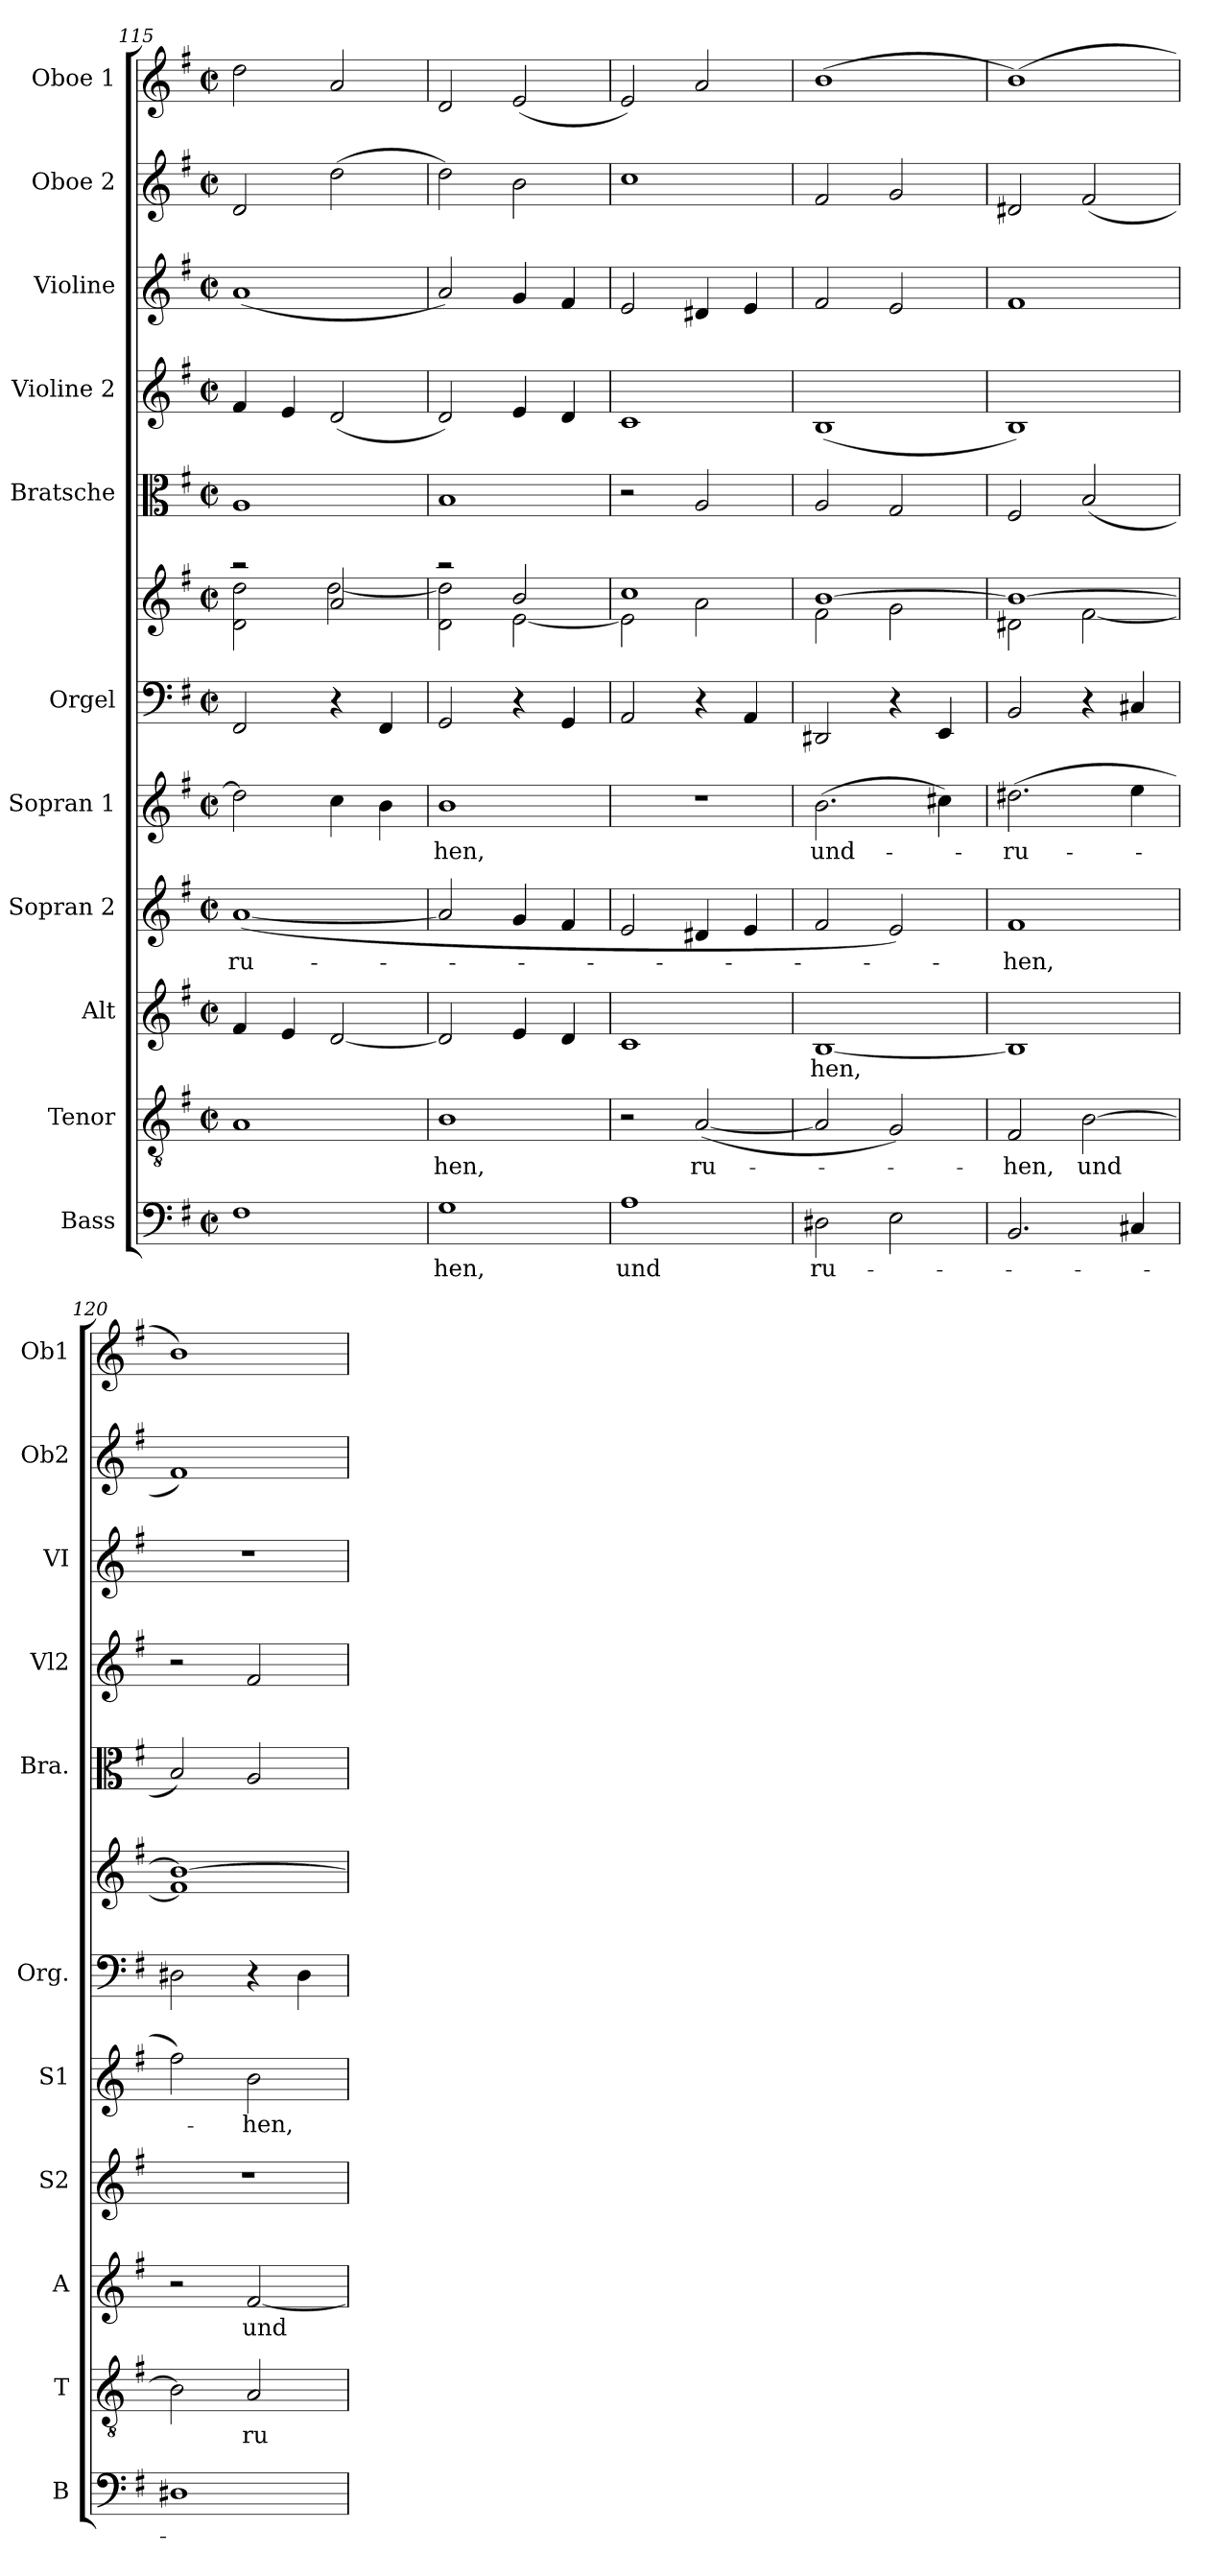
**kern	**text	**kern	**text	**kern	**text	**kern	**text	**kern	**text	**kern	**kern	**kern	**kern	**kern	**kern	**kern
*part11	*part11	*part10	*part10	*part9	*part9	*part8	*part8	*part7	*part7	*part6	*part6	*part5	*part4	*part3	*part2	*part1
*staff12	*staff12	*staff11	*staff11	*staff10	*staff10	*staff9	*staff9	*staff8	*staff8	*staff7	*staff6	*staff5	*staff4	*staff3	*staff2	*staff1
*I"Bass	*	*I"Tenor	*	*I"Alt	*	*I"Sopran 2	*	*I"Sopran 1	*	*I"Orgel	*	*I"Bratsche	*I"Violine 2	*I"Violine	*I"Oboe 2	*I"Oboe 1
*I'B	*	*I'T	*	*I'A	*	*I'S2	*	*I'S1	*	*I'Org.	*	*I'Bra.	*I'Vl2	*I'VI	*I'Ob2	*I'Ob1
*clefF4	*	*clefGv2	*	*clefG2	*	*clefG2	*	*clefG2	*	*clefF4	*clefG2	*clefC3	*clefG2	*clefG2	*clefG2	*clefG2
*k[f#]	*	*k[f#]	*	*k[f#]	*	*k[f#]	*	*k[f#]	*	*k[f#]	*k[f#]	*k[f#]	*k[f#]	*k[f#]	*k[f#]	*k[f#]
*M2/2	*	*M2/2	*	*M2/2	*	*M2/2	*	*M2/2	*	*M2/2	*M2/2	*M2/2	*M2/2	*M2/2	*M2/2	*M2/2
*met(c|)	*	*met(c|)	*	*met(c|)	*	*met(c|)	*	*met(c|)	*	*met(c|)	*met(c|)	*met(c|)	*met(c|)	*met(c|)	*met(c|)	*met(c|)
=115	=115	=115	=115	=115	=115	=115	=115	=115	=115	=115	=115	=115	=115	=115	=115	=115
!	!	!	!	!	!	!	!LO:LY:b	!	!	!	!	!	!	!	!	!
*	*	*	*	*	*	*	*	*	*	*	*^	*	*	*	*	*
1F#	.	1A	.	4f#/	.	([1a	ru-	2dd\]	.	2FF#/	2r	2d\ 2dd\	1A	4f#/	(1a	2d/	2dd\
.	.	.	.	4e/	.	.	.	.	.	.	.	.	.	4e/	.	.	.
.	.	.	.	[2d/	.	.	.	4cc\	.	4r	2a/	[2dd\	.	(2d/	.	(2dd\	2a/
.	.	.	.	.	.	.	.	4b\	.	4FF#/	.	.	.	.	.	.	.
!!LO:PB:g=z
=116	=116	=116	=116	=116	=116	=116	=116	=116	=116	=116	=116	=116	=116	=116	=116	=116	=116
!	!LO:LY:b	!	!LO:LY:b	!	!	!	!	!	!LO:LY:b	!	!	!	!	!	!	!	!
1G	-hen,	1B	-hen,	2d/]	.	2a/]	.	1b	-hen,	2GG/	2r	2d\ 2dd\]	1B	2d/)	2a/)	2dd\)	2d/
.	.	.	.	4e/	.	4g/	.	.	.	4r	2b/	[2e\	.	4e/	4g/	2b\	(2e/
.	.	.	.	4d/	.	4f#/	.	.	.	4GG/	.	.	.	4d/	4f#/	.	.
=117	=117	=117	=117	=117	=117	=117	=117	=117	=117	=117	=117	=117	=117	=117	=117	=117	=117
!	!LO:LY:b	!	!	!	!	!	!	!	!	!	!	!	!	!	!	!	!
1A	und	2r	.	1c	.	2e/	.	1r	.	2AA/	1cc	2e\]	2r	1c	2e/	1cc	2e/)
!	!	!	!LO:LY:b	!	!	!	!	!	!	!	!	!	!	!	!	!	!
.	.	([2A/	ru-	.	.	4d#X/	.	.	.	4r	.	2a\	2A/	.	4d#X/	.	2a/
.	.	.	.	.	.	4e/	.	.	.	4AA/	.	.	.	.	4e/	.	.
=118	=118	=118	=118	=118	=118	=118	=118	=118	=118	=118	=118	=118	=118	=118	=118	=118	=118
!	!LO:LY:b	!	!	!	!LO:LY:b	!	!	!	!LO:LY:b	!	!	!	!	!	!	!	!
2D#X\	ru-	2A/]	.	[1B	-hen,	2f#/	.	(2.b\	und-	2DD#X/	[1b	2f#\	2A/	(1B	2f#/	2f#/	(1b
2E\	.	2G/)	.	.	.	2e/)	.	.	.	4r	.	2g\	2G/	.	2e/	2g/	.
.	.	.	.	.	.	.	.	4cc#X\)	.	4EE/	.	.	.	.	.	.	.
=119	=119	=119	=119	=119	=119	=119	=119	=119	=119	=119	=119	=119	=119	=119	=119	=119	=119
!	!	!	!LO:LY:b	!	!	!	!LO:LY:b	!	!LO:LY:b	!	!	!	!	!	!	!	!
2.BB/	.	2F#/	-hen,	1B]	.	1f#	-hen,	(2.dd#X\	-ru-	2BB/	1b_	2d#X\	2F#/	1B)	1f#	2d#X/	(1b)
!	!	!	!LO:LY:b	!	!	!	!	!	!	!	!	!	!	!	!	!	!
.	.	[2B\	und	.	.	.	.	.	.	4r	.	[2f#\	(2B/	.	.	(2f#/	.
4C#X/	.	.	.	.	.	.	.	4ee\	.	4C#X/	.	.	.	.	.	.	.
=120	=120	=120	=120	=120	=120	=120	=120	=120	=120	=120	=120	=120	=120	=120	=120	=120	=120
1D#X	.	2B\]	.	2r	.	1r	.	2ff#\)	.	2D#X\	1b_	1f#]	2B/)	2r	1r	1f#)	1b)
!	!	!	!LO:LY:b	!	!LO:LY:b	!	!	!	!LO:LY:b	!	!	!	!	!	!	!	!
.	.	2A/	ru-	[2f#/	und	.	.	2b\	-hen,	4r	.	.	2A/	2f#/	.	.	.
.	.	.	.	.	.	.	.	.	.	4D#\	.	.	.	.	.	.	.
*	*	*	*	*	*	*	*	*	*	*	*v	*v	*	*	*	*	*
=	=	=	=	=	=	=	=	=	=	=	=	=	=	=	=	=
*-	*-	*-	*-	*-	*-	*-	*-	*-	*-	*-	*-	*-	*-	*-	*-	*-
